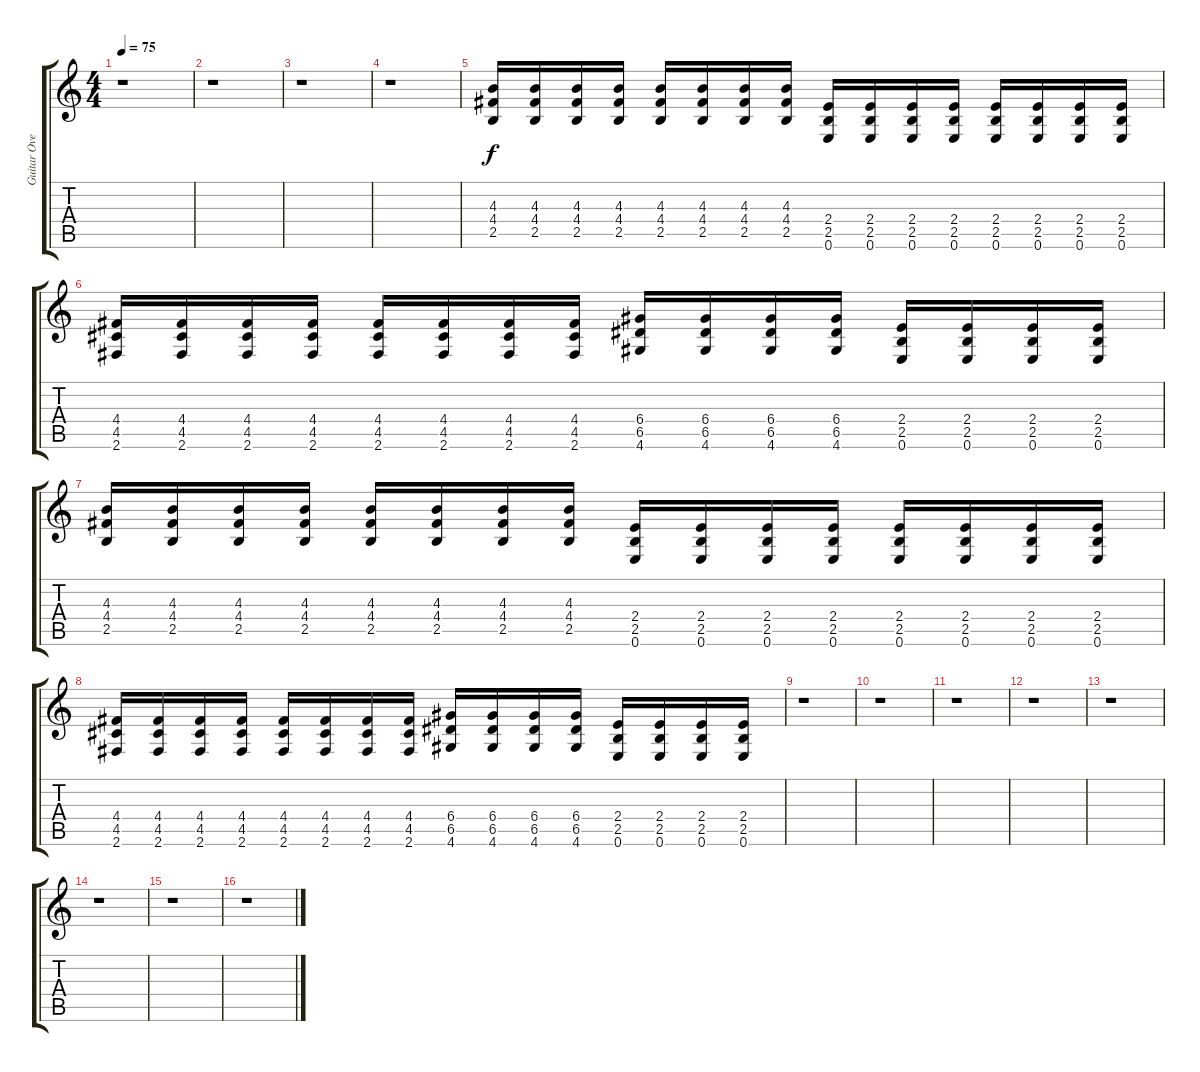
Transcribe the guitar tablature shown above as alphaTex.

\track ("Guitar Overdubs" "Guitar Ove") {instrument overdrivenguitar}
\staff {score tabs}
\tuning (E4 B3 G3 D3 A2 E2) {hide}
\ts (4 4)
\tempo 75
\clef g2
\ks c
r.1{dy f instrument overdrivenguitar} |
r.1 |
r.1 |
r.1 |
(4.3 4.4 2.5).16 (4.3 4.4 2.5).16 (4.3 4.4 2.5).16 (4.3 4.4 2.5).16 (4.3 4.4 2.5).16 (4.3 4.4 2.5).16 (4.3 4.4 2.5).16 (4.3 4.4 2.5).16 (2.4 2.5 0.6).16 (2.4 2.5 0.6).16 (2.4 2.5 0.6).16 (2.4 2.5 0.6).16 (2.4 2.5 0.6).16 (2.4 2.5 0.6).16 (2.4 2.5 0.6).16 (2.4 2.5 0.6).16 |
(4.4 4.5 2.6).16 (4.4 4.5 2.6).16 (4.4 4.5 2.6).16 (4.4 4.5 2.6).16 (4.4 4.5 2.6).16 (4.4 4.5 2.6).16 (4.4 4.5 2.6).16 (4.4 4.5 2.6).16 (6.4 6.5 4.6).16 (6.4 6.5 4.6).16 (6.4 6.5 4.6).16 (6.4 6.5 4.6).16 (2.4 2.5 0.6).16 (2.4 2.5 0.6).16 (2.4 2.5 0.6).16 (2.4 2.5 0.6).16 |
(4.3 4.4 2.5).16 (4.3 4.4 2.5).16 (4.3 4.4 2.5).16 (4.3 4.4 2.5).16 (4.3 4.4 2.5).16 (4.3 4.4 2.5).16 (4.3 4.4 2.5).16 (4.3 4.4 2.5).16 (2.4 2.5 0.6).16 (2.4 2.5 0.6).16 (2.4 2.5 0.6).16 (2.4 2.5 0.6).16 (2.4 2.5 0.6).16 (2.4 2.5 0.6).16 (2.4 2.5 0.6).16 (2.4 2.5 0.6).16 |
(4.4 4.5 2.6).16 (4.4 4.5 2.6).16 (4.4 4.5 2.6).16 (4.4 4.5 2.6).16 (4.4 4.5 2.6).16 (4.4 4.5 2.6).16 (4.4 4.5 2.6).16 (4.4 4.5 2.6).16 (6.4 6.5 4.6).16 (6.4 6.5 4.6).16 (6.4 6.5 4.6).16 (6.4 6.5 4.6).16 (2.4 2.5 0.6).16 (2.4 2.5 0.6).16 (2.4 2.5 0.6).16 (2.4 2.5 0.6).16 |
r.1 |
r.1 |
r.1 |
r.1 |
r.1 |
r.1 |
r.1 |
r.1
